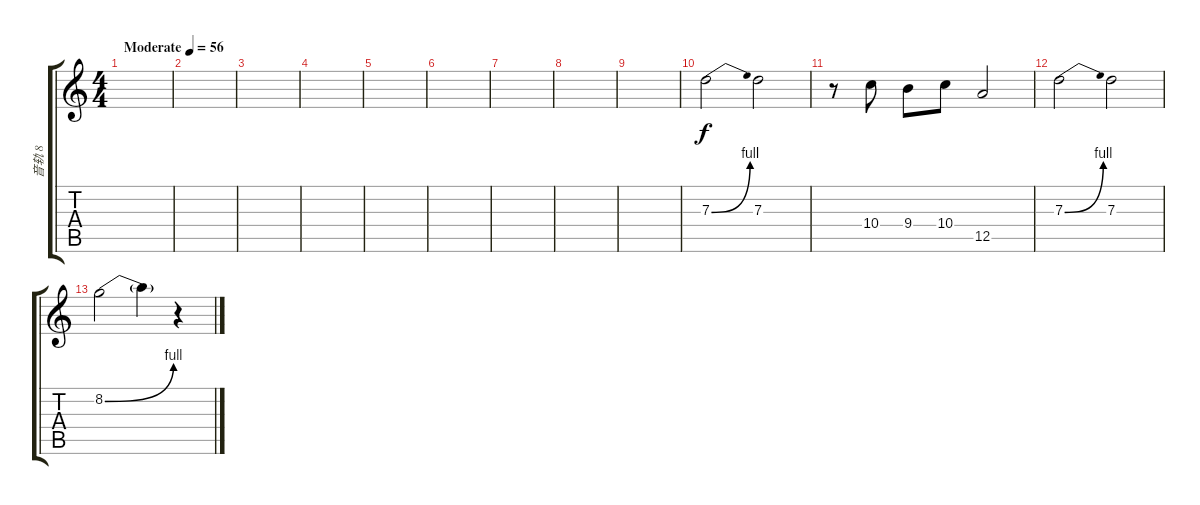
\track ("音轨 8" "音轨 8") {instrument distortionguitar}
\staff {score tabs}
\tuning (E4 B3 G3 D3 A2 E2) {hide}
\ts (4 4)
\tempo (56 "Moderate")
\clef g2
\ks c
|
|
|
|
|
|
|
|
|
7.3{be (bend 0 0 60 4)}.2 7.3.2 |
r.8 10.4.8 9.4.8 10.4.8 12.5.2 |
7.3{be (bend 0 0 60 4)}.2 7.3.2 |
8.2{be (bend 0 0 60 4)}.2 8.2{t}.4 r.4
